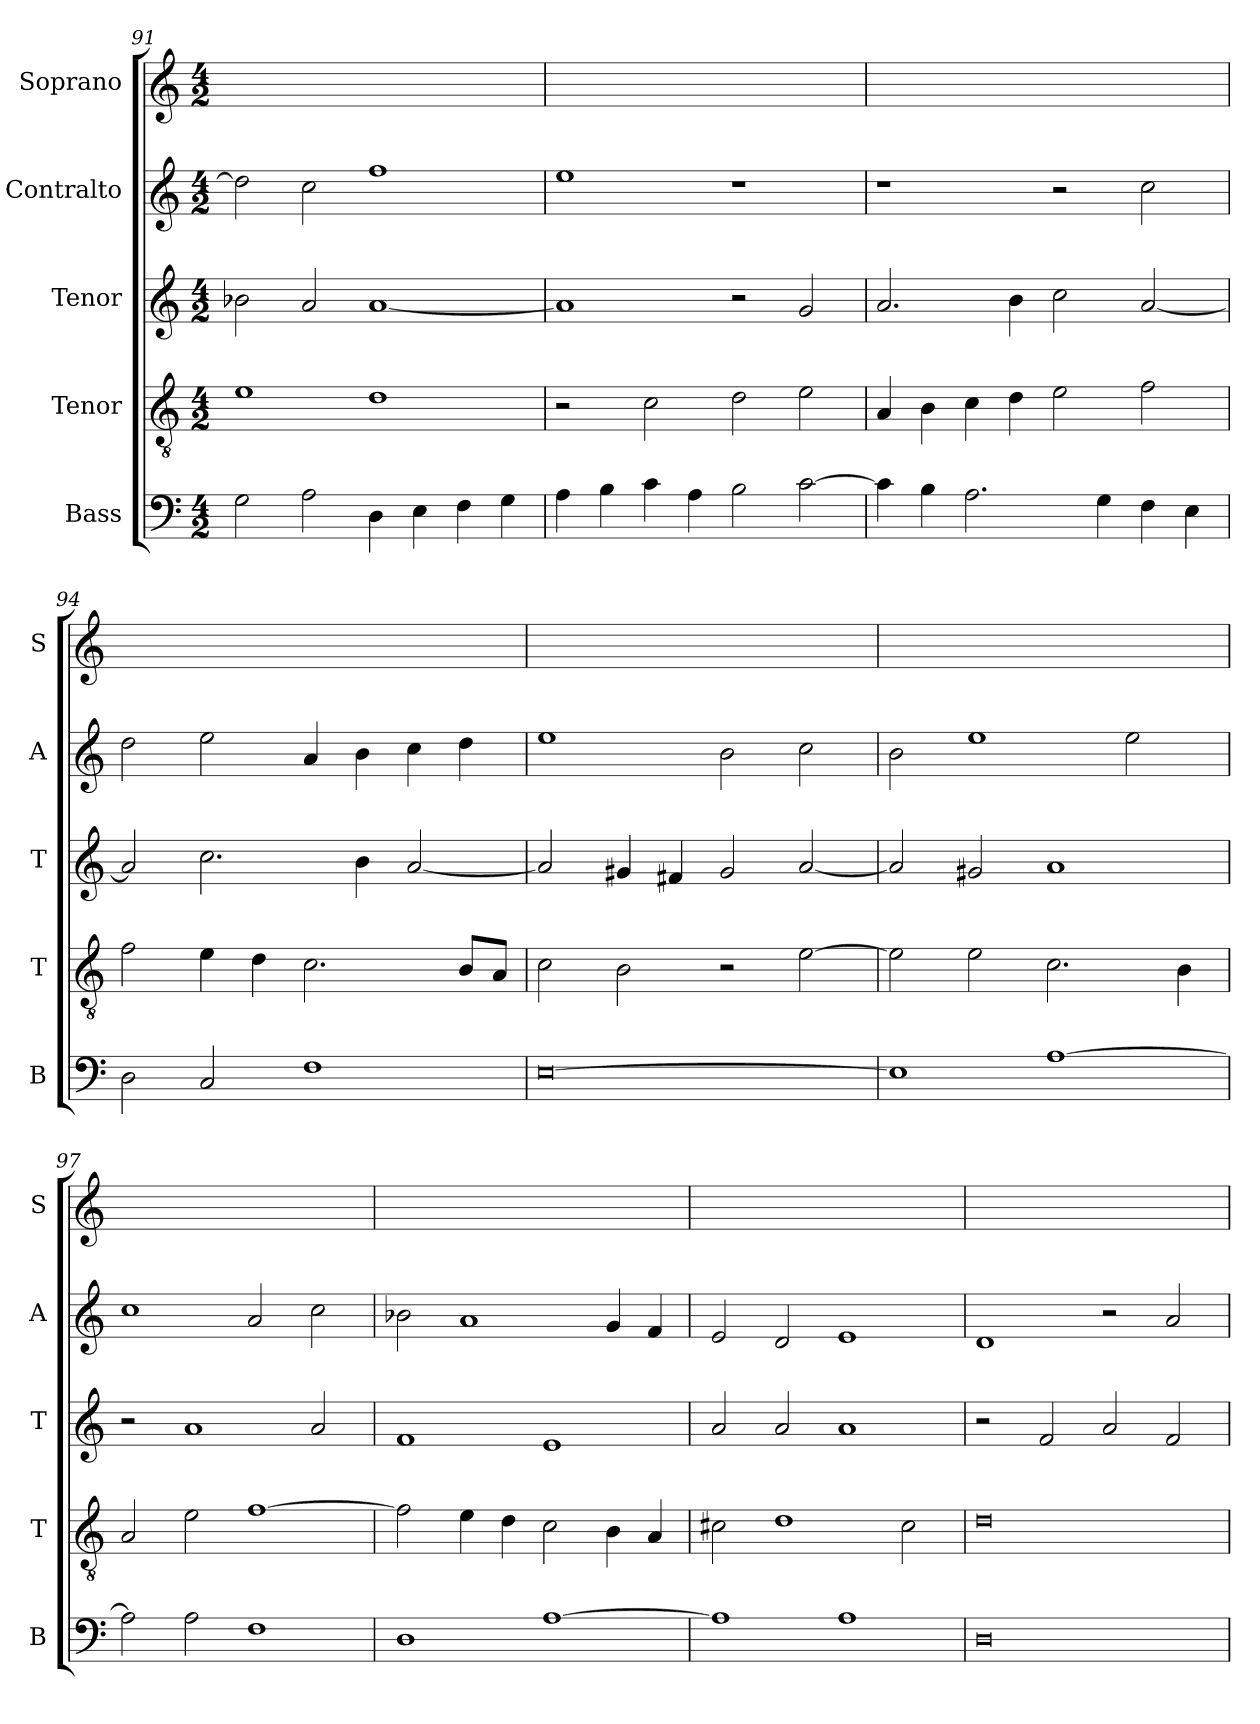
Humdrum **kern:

**kern	**kern	**kern	**kern	**kern
*part5	*part4	*part3	*part2	*part1
*staff5	*staff4	*staff3	*staff2	*staff1
*I"Bass	*I"Tenor	*I"Tenor	*I"Contralto	*I"Soprano
*I'B	*I'T	*I'T	*I'A	*I'S
*clefF4	*clefGv2	*clefG2	*clefG2	*clefG2
*k[]	*k[]	*k[]	*k[]	*k[]
*D:dor	*D:dor	*D:dor	*D:dor	*D:dor
*M4/2	*M4/2	*M4/2	*M4/2	*M4/2
=91	=91	=91	=91	=91
2G	1e	2b-X	2dd]	0ryy
2A	.	2a	2cc	.
4D	1d	[1a	1ff	.
4E	.	.	.	.
4F	.	.	.	.
4G	.	.	.	.
=92	=92	=92	=92	=92
4A	2r	1a]	1ee	0ryy
4B	.	.	.	.
4c	2c	.	.	.
4A	.	.	.	.
2B	2d	2r	1r	.
[2c	2e	2g	.	.
=93	=93	=93	=93	=93
4c]	4A	2.a	1r	0ryy
4B	4B	.	.	.
2.A	4c	.	.	.
.	4d	4b	.	.
.	2e	2cc	2r	.
4G	.	.	.	.
4F	2f	[2a	2cc	.
4E	.	.	.	.
=94	=94	=94	=94	=94
2D	2f	2a]	2dd	0ryy
2C	4e	2.cc	2ee	.
.	4d	.	.	.
1F	2.c	.	4a	.
.	.	4b	4b	.
.	.	[2a	4cc	.
.	8B/L	.	4dd	.
.	8A/J	.	.	.
=95	=95	=95	=95	=95
[0E	2c	2a]	1ee	0ryy
.	2B	4g#X	.	.
.	.	4f#X	.	.
.	2r	2g#	2b	.
.	[2e	[2a	2cc	.
=96	=96	=96	=96	=96
1E]	2e]	2a]	2b	0ryy
.	2e	2g#X	1ee	.
[1A	2.c	1a	.	.
.	.	.	2ee	.
.	4B	.	.	.
=97	=97	=97	=97	=97
2A]	2A	2r	1cc	0ryy
2A	2e	1a	.	.
1F	[1f	.	2a	.
.	.	2a	2cc	.
=98	=98	=98	=98	=98
1D	2f]	1f	2b-X	0ryy
.	4e	.	1a	.
.	4d	.	.	.
[1A	2c	1e	.	.
.	4B	.	4g	.
.	4A	.	4f	.
=99	=99	=99	=99	=99
1A]	2c#X	2a	2e	0ryy
.	1d	2a	2d	.
1A	.	1a	1e	.
.	2c#	.	.	.
=100	=100	=100	=100	=100
0D	0d	2r	1d	0ryy
.	.	2f	.	.
.	.	2a	2r	.
.	.	2f	2a	.
=	=	=	=	=
*-	*-	*-	*-	*-
